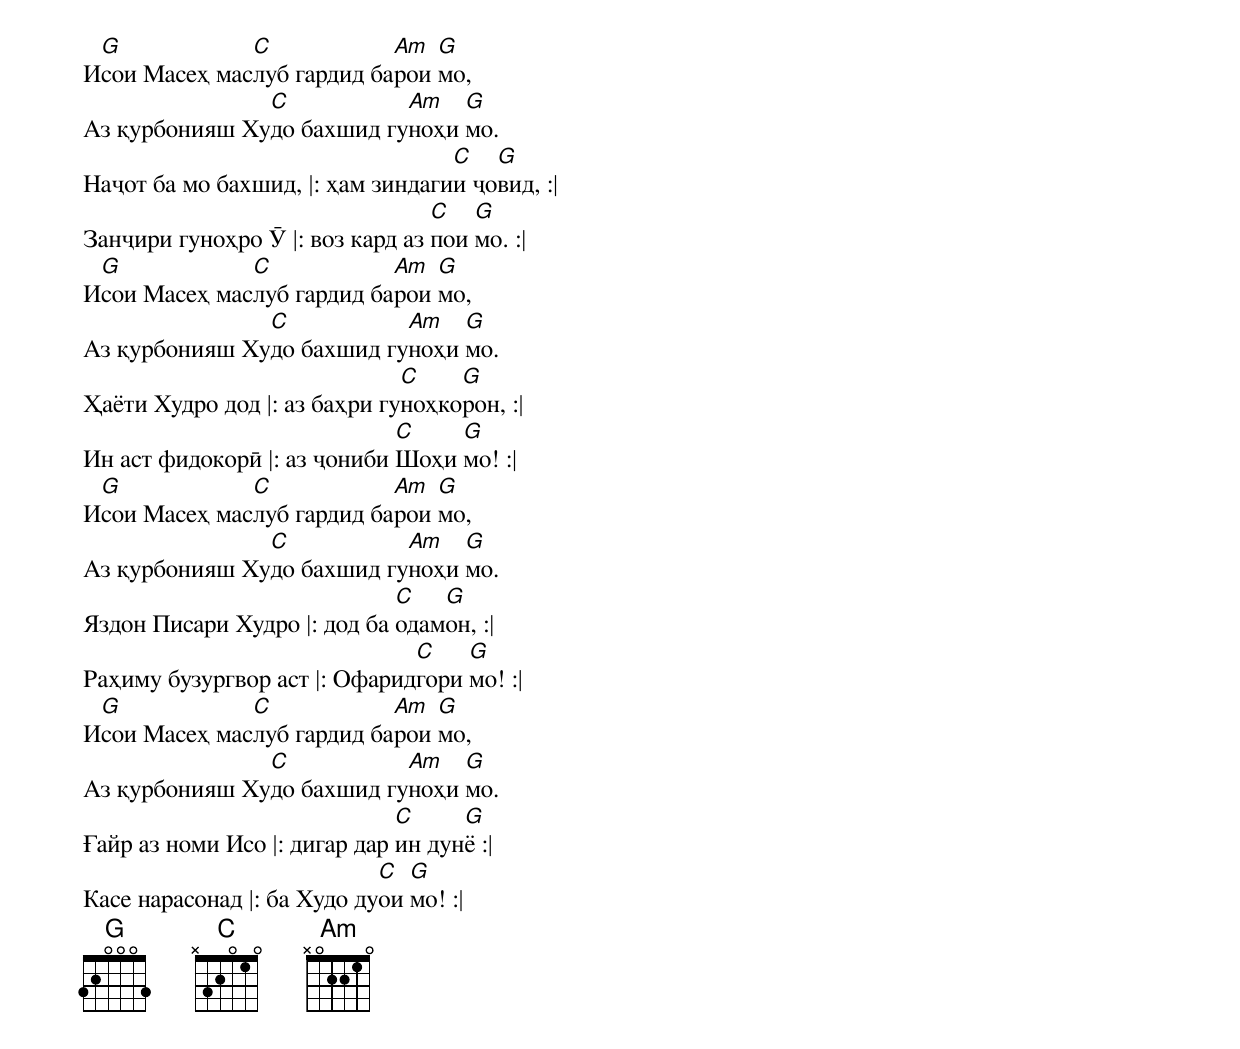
И[G]сои Масеҳ мас[C]луб гардид ба[Am]рои [G]мо,
Аз қурбонияш Ху[C]до бахшид гу[Am]ноҳи [G]мо.
Наҷот ба мо бахшид, |: ҳам зиндаги[C]и ҷо[G]вид, :|
Занҷири гуноҳро Ӯ |: воз кард аз [C]пои [G]мо. :|
И[G]сои Масеҳ мас[C]луб гардид ба[Am]рои [G]мо,
Аз қурбонияш Ху[C]до бахшид гу[Am]ноҳи [G]мо.
Ҳаёти Худро дод |: аз баҳри гу[C]ноҳко[G]рон, :|
Ин аст фидокорӣ |: аз ҷониби [C]Шоҳи [G]мо! :|
И[G]сои Масеҳ мас[C]луб гардид ба[Am]рои [G]мо,
Аз қурбонияш Ху[C]до бахшид гу[Am]ноҳи [G]мо.
Яздон Писари Худро |: дод ба [C]одам[G]он, :|
Раҳиму бузургвор аст |: Офарид[C]гори [G]мо! :|
И[G]сои Масеҳ мас[C]луб гардид ба[Am]рои [G]мо,
Аз қурбонияш Ху[C]до бахшид гу[Am]ноҳи [G]мо.
Ғайр аз номи Исо |: дигар дар [C]ин дун[G]ё :|
Касе нарасонад |: ба Худо ду[C]ои [G]мо! :|
